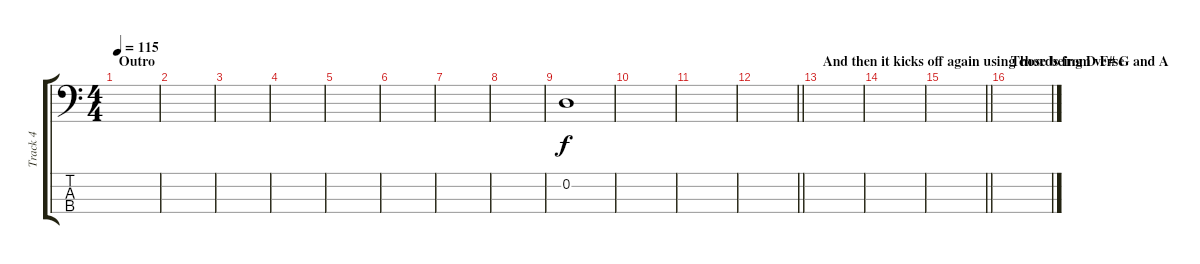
\track ("Track 4" "Track 4") {instrument electricbassfinger}
\staff {score tabs}
\tuning (G2 D2 A1 E1) {hide}
\ts (4 4)
\section ("" "Outro")
\tempo 115
\clef f4
\ks c
|
|
|
|
|
|
|
|
0.2.1 |
|
|
\barLineRight lightlight
|
\section ("" "And then it kicks off again using chords from verse")
|
|
\barLineRight lightlight
|
\section ("" "Those being D F# G and A")
